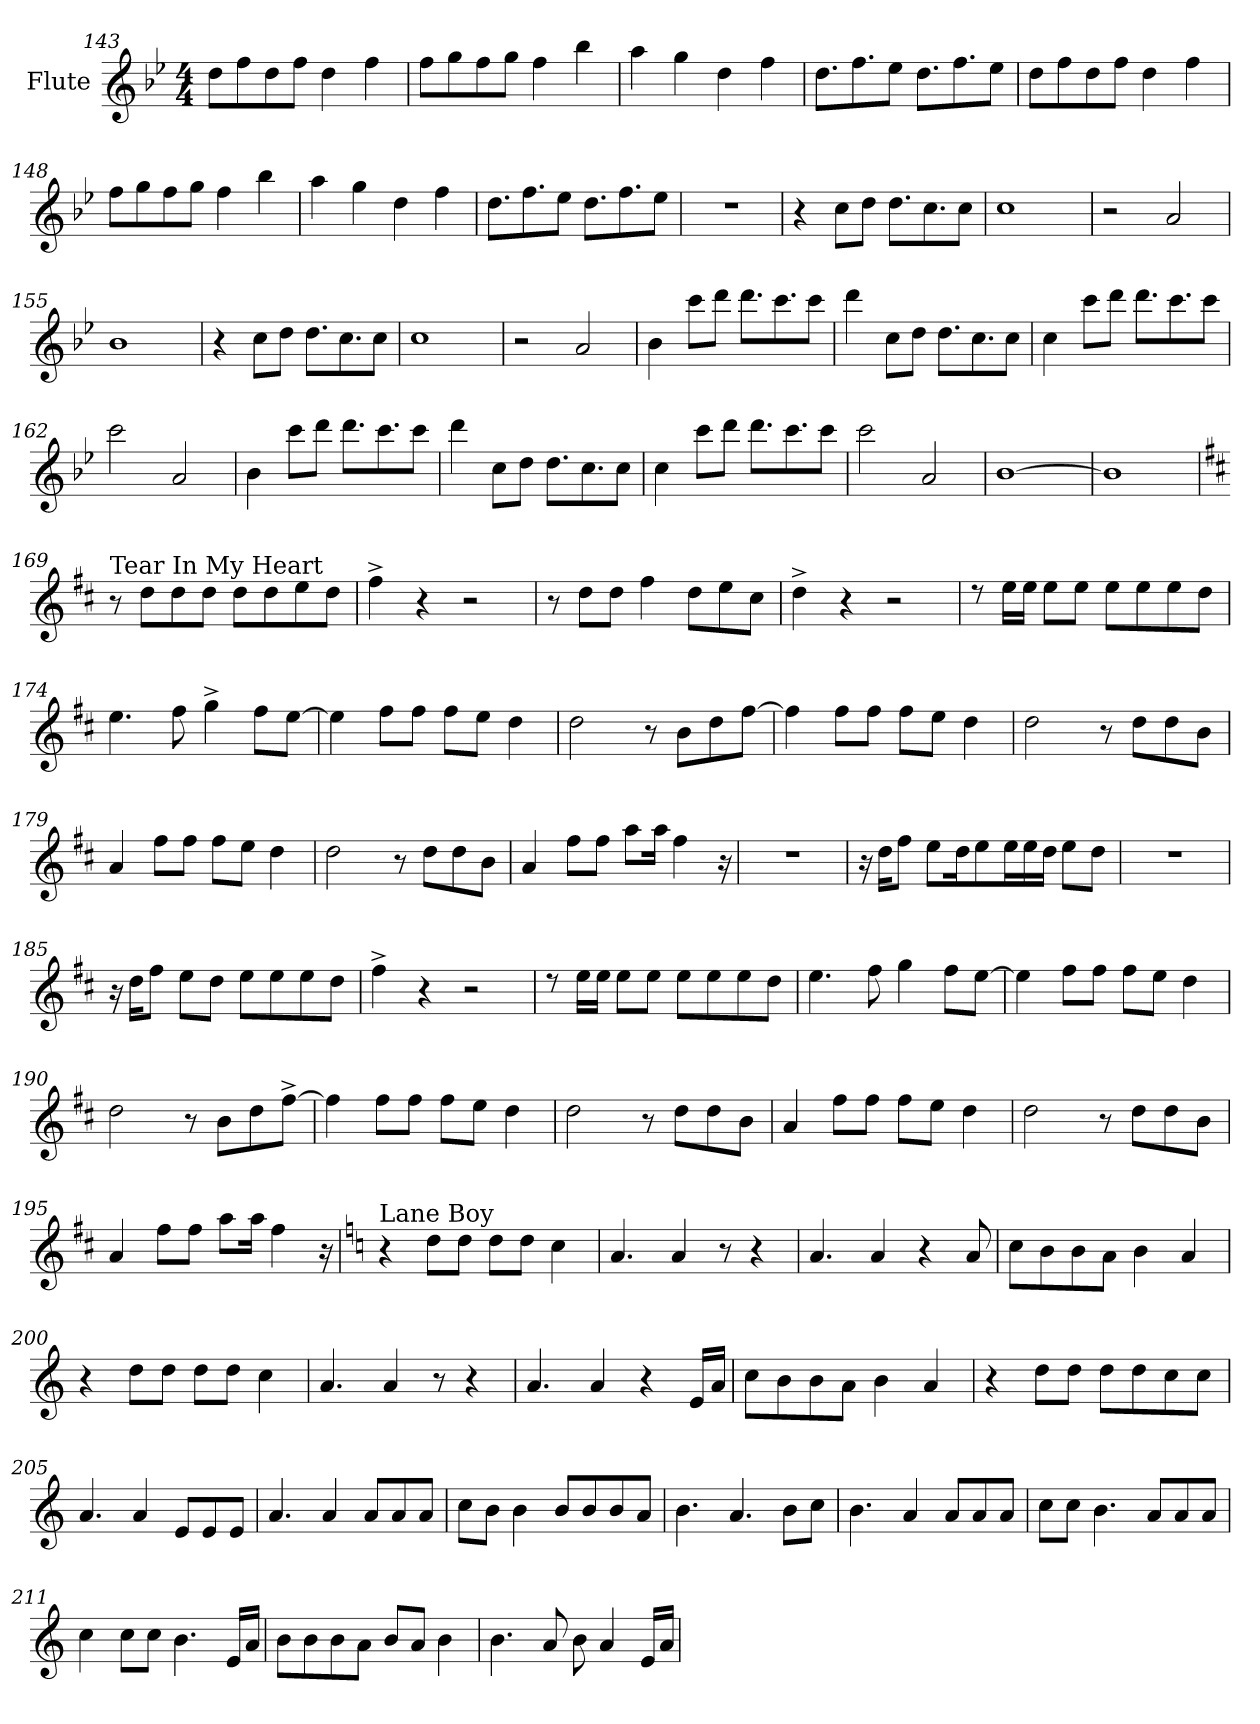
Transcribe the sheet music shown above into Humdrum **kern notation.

**kern
*part1
*staff1
*I"Flute
*I'Fl.
*clefG2
*k[b-e-]
*M4/4
=143
8dd\L
8ff\
8dd\
8ff\J
4dd\
4ff\
=144
8ff\L
8gg\
8ff\
8gg\J
4ff\
4bb-\
=145
4aa\
4gg\
4dd\
4ff\
=146
8.dd\L
8.ff\
8ee-\J
8.dd\L
8.ff\
8ee-\J
!!LO:LB:g=z
=147
8dd\L
8ff\
8dd\
8ff\J
4dd\
4ff\
=148
8ff\L
8gg\
8ff\
8gg\J
4ff\
4bb-\
=149
4aa\
4gg\
4dd\
4ff\
=150
8.dd\L
8.ff\
8ee-\J
8.dd\L
8.ff\
8ee-\J
=151
1r
=152
4r
8cc\L
8dd\J
8.dd\L
8.cc\
8cc\J
=153
1cc
=154
2r
2a/
=155
1b-
!!LO:LB:g=z
=156
4r
8cc\L
8dd\J
8.dd\L
8.cc\
8cc\J
=157
1cc
=158
2r
2a/
=159
4b-\
8ccc\L
8ddd\J
8.ddd\L
8.ccc\
8ccc\J
=160
4ddd\
8cc\L
8dd\J
8.dd\L
8.cc\
8cc\J
=161
4cc\
8ccc\L
8ddd\J
8.ddd\L
8.ccc\
8ccc\J
=162
2ccc\
2a/
!!LO:LB:g=z
=163
4b-\
8ccc\L
8ddd\J
8.ddd\L
8.ccc\
8ccc\J
=164
4ddd\
8cc\L
8dd\J
8.dd\L
8.cc\
8cc\J
=165
4cc\
8ccc\L
8ddd\J
8.ddd\L
8.ccc\
8ccc\J
=166
2ccc\
2a/
=167
[1b-
=168
1b-]
=169
*k[f#c#]
!LO:TX:a:t=Tear In My Heart
8r
*MM120
8dd\L
8dd\
8dd\J
8dd\L
8dd\
8ee\
8dd\J
!!LO:LB:g=z
=170
4ff#^\
4r
2r
=171
8r
8dd\L
8dd\J
4ff#\
8dd\L
8ee\
8cc#\J
=172
4dd^\
4r
2r
=173
8rdd
16ee\LL
16ee\JJ
8ee\L
8ee\J
8ee\L
8ee\
8ee\
8dd\J
=174
4.ee\
8ff#\
4gg^\
8ff#\L
[8ee\J
=175
4ee\]
8ff#\L
8ff#\J
8ff#\L
8ee\J
4dd\
=176
2dd\
8r
8b\L
8dd\
[8ff#\J
!!LO:LB:g=z
=177
4ff#\]
8ff#\L
8ff#\J
8ff#\L
8ee\J
4dd\
=178
2dd\
8r
8dd\L
8dd\
8b\J
=179
4a/
8ff#\L
8ff#\J
8ff#\L
8ee\J
4dd\
=180
2dd\
8r
8dd\L
8dd\
8b\J
=181
4a/
8ff#\L
8ff#\J
8aa\L
16aa\Jk
4ff#\
16r
=182
1r
=183
16r
16dd\KL
8ff#\J
8ee\L
16dd\K
8ee\
16ee\L
16ee\
16dd\JJ
8ee\L
8dd\J
!!LO:LB:g=z
=184
1r
=185
16r
16dd\KL
8ff#\J
8ee\L
8dd\J
8ee\L
8ee\
8ee\
8dd\J
=186
4ff#^\
4r
2r
=187
8rdd
16ee\LL
16ee\JJ
8ee\L
8ee\J
8ee\L
8ee\
8ee\
8dd\J
=188
4.ee\
8ff#\
4gg\
8ff#\L
[8ee\J
=189
4ee\]
8ff#\L
8ff#\J
8ff#\L
8ee\J
4dd\
=190
2dd\
8r
8b\L
8dd\
[8ff#^\J
!!LO:LB:g=z
=191
4ff#\]
8ff#\L
8ff#\J
8ff#\L
8ee\J
4dd\
=192
2dd\
8r
8dd\L
8dd\
8b\J
=193
4a/
8ff#\L
8ff#\J
8ff#\L
8ee\J
4dd\
=194
2dd\
8r
8dd\L
8dd\
8b\J
=195
4a/
8ff#\L
8ff#\J
8aa\L
16aa\Jk
4ff#\
16r
=196
*k[]
!LO:TX:a:t=Lane Boy
4r
*MM160
8dd\L
8dd\J
8dd\L
8dd\J
4cc\
=197
4.a/
4a/
8r
4r
!!LO:LB:g=z
=198
4.a/
4a/
4r
8a/
=199
8cc\L
8b\
8b\
8a\J
4b\
4a/
=200
4r
8dd\L
8dd\J
8dd\L
8dd\J
4cc\
=201
4.a/
4a/
8r
4r
=202
4.a/
4a/
4r
16e/LL
16a/JJ
=203
8cc\L
8b\
8b\
8a\J
4b\
4a/
=204
4r
8dd\L
8dd\J
8dd\L
8dd\
8cc\
8cc\J
!!LO:PB:g=z
=205
4.a/
4a/
8e/L
8e/
8e/J
=206
4.a/
4a/
8a/L
8a/
8a/J
=207
8cc\L
8b\J
4b\
8b/L
8b/
8b/
8a/J
=208
4.b\
4.a/
8b\L
8cc\J
=209
4.b\
4a/
8a/L
8a/
8a/J
=210
8cc\L
8cc\J
4.b\
8a/L
8a/
8a/J
=211
4cc\
8cc\L
8cc\J
4.b\
16e/LL
16a/JJ
!!LO:LB:g=z
=212
8b\L
8b\
8b\
8a\J
8b/L
8a/J
4b\
=213
4.b\
8a/
8b\
4a/
16e/LL
16a/JJ
=
*-
